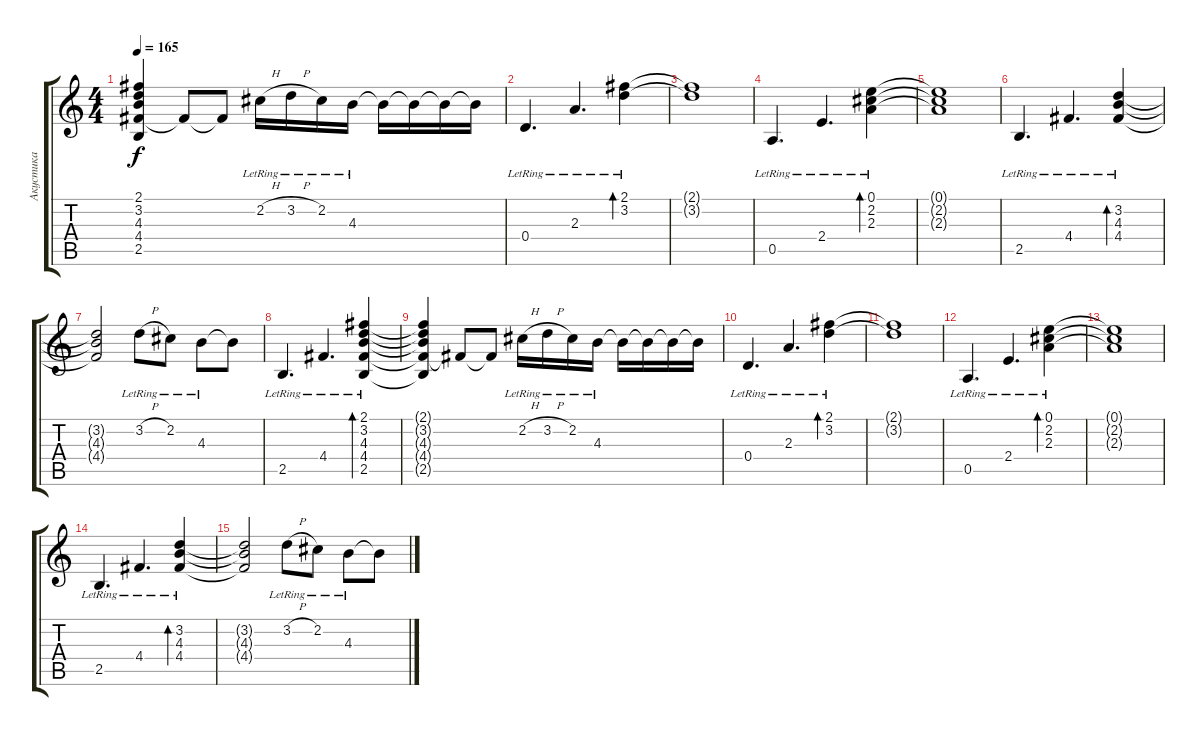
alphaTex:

\track ("Акустика" "Акустика") {instrument acousticguitarsteel}
\staff {score tabs}
\tuning (E4 B3 G3 D3 A2 E2) {hide}
\ts (4 4)
\tempo 165
\clef g2
\ks c
(2.1{t} 3.2{t} 4.3{t} 4.4{t} 2.5{t}).4{dy f} 4.4{t}.8 4.4{t}.8 2.2{h lr}.16 3.2{h lr}.16 2.2{lr}.16 4.3{lr}.16 4.3{t}.16 4.3{t}.16 4.3{t}.16 4.3{t}.16 |
0.4{lr}.4{d} 2.3{lr}.4{d} (2.1{lr} 3.2{lr}).4{bd 240} |
(2.1{t} 3.2{t}).1 |
0.5{lr}.4{d} 2.4{lr}.4{d} (0.1{lr} 2.2{lr} 2.3{lr}).4{bd 240} |
(0.1{t} 2.2{t} 2.3{t}).1 |
2.5{lr}.4{d} 4.4{lr}.4{d} (3.2{lr} 4.3{lr} 4.4{lr}).4{bd 240} |
(3.2{t} 4.3{t} 4.4{t}).2 3.2{h lr}.8 2.2{lr}.8 4.3{lr}.8 4.3{t}.8 |
2.5{lr}.4{d} 4.4{lr}.4{d} (2.1{lr} 3.2{lr} 4.3{lr} 4.4{lr} 2.5{lr}).4{bd 480} |
(2.1{t} 3.2{t} 4.3{t} 4.4{t} 2.5{t}).4 4.4{t}.8 4.4{t}.8 2.2{h lr}.16 3.2{h lr}.16 2.2{lr}.16 4.3{lr}.16 4.3{t}.16 4.3{t}.16 4.3{t}.16 4.3{t}.16 |
0.4{lr}.4{d} 2.3{lr}.4{d} (2.1{lr} 3.2{lr}).4{bd 240} |
(2.1{t} 3.2{t}).1 |
0.5{lr}.4{d} 2.4{lr}.4{d} (0.1{lr} 2.2{lr} 2.3{lr}).4{bd 240} |
(0.1{t} 2.2{t} 2.3{t}).1 |
2.5{lr}.4{d volume 0} 4.4{lr}.4{d} (3.2{lr} 4.3{lr} 4.4{lr}).4{bd 240} |
(3.2{t} 4.3{t} 4.4{t}).2 3.2{h lr}.8 2.2{lr}.8 4.3{lr}.8 4.3{t}.8
